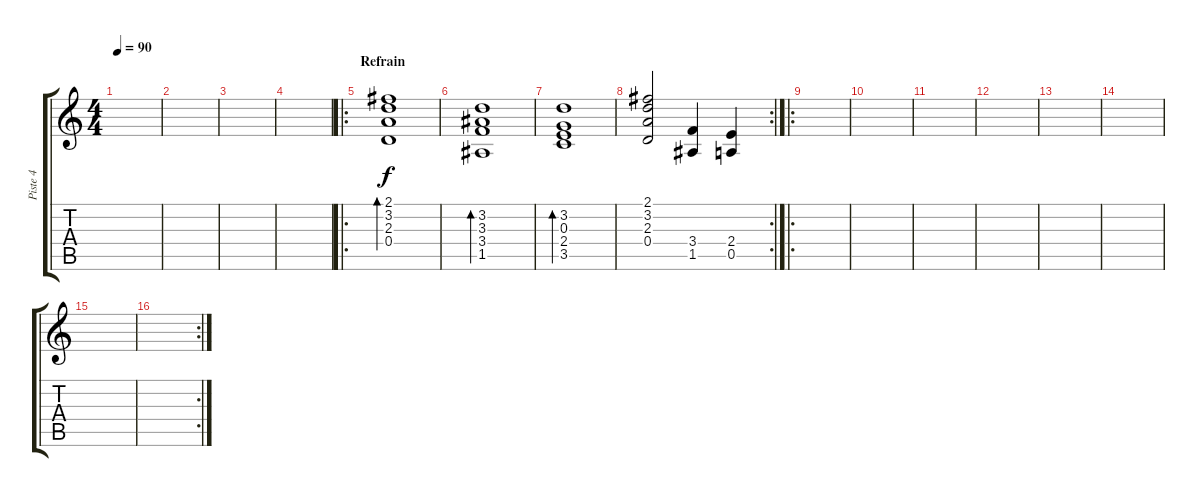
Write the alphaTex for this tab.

\track ("Piste 4" "Piste 4") {instrument distortionguitar}
\staff {score tabs}
\tuning (E4 B3 G3 D3 A2 E2) {hide}
\ts (4 4)
\tempo 90
\clef g2
\ks c
|
|
|
|
\ro
\section ("" "Refrain")
(2.1 3.2 2.3 0.4).1{bd 120} |
(3.2 3.3 3.4 1.5).1{bd 120} |
(3.2 0.3 2.4 3.5).1{bd 120} |
\rc 2
(2.1 3.2 2.3 0.4).2 (3.4 1.5).4 (2.4 0.5).4 |
\ro
|
|
|
|
|
|
|
\rc 2
